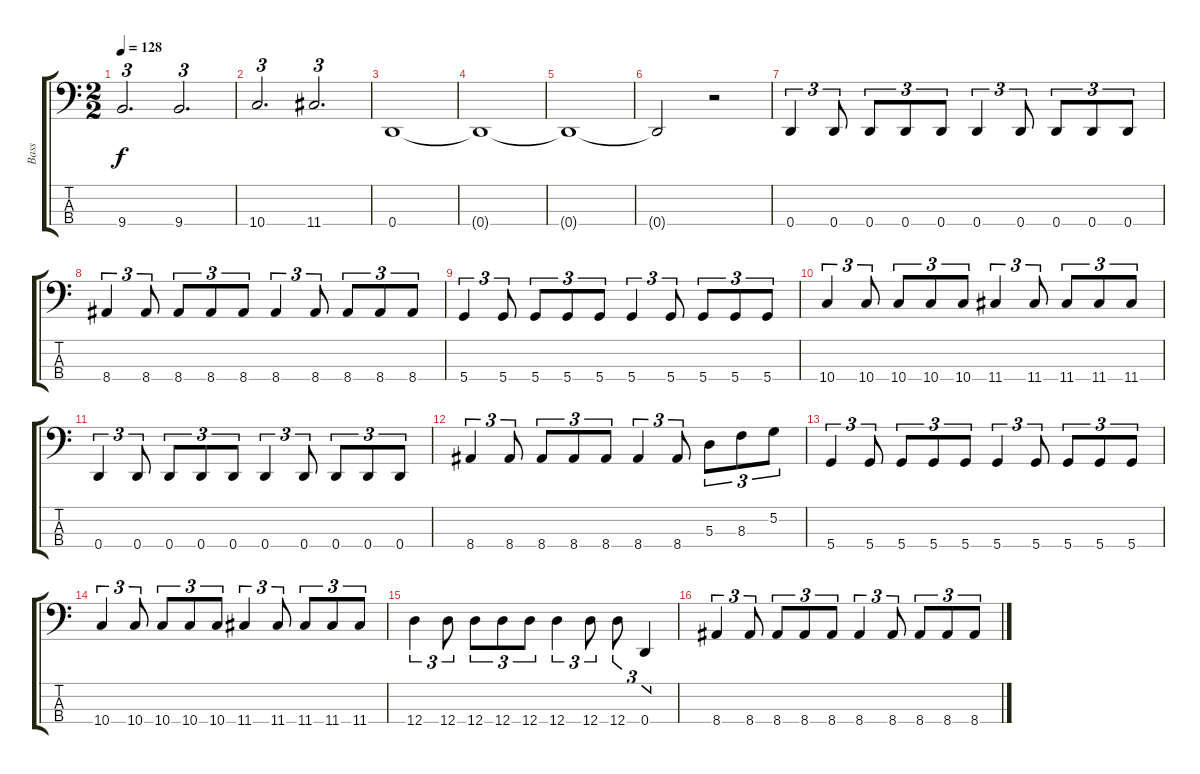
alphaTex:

\track ("Bass" "Bass") {instrument electricbasspick}
\staff {score tabs}
\tuning (G2 D2 A1 D1) {hide}
\ts (2 2)
\tempo 128
\clef f4
\ks c
9.4.2{d tu (3 2) dy f} 9.4.2{d tu (3 2)} |
10.4.2{d tu (3 2)} 11.4.2{d tu (3 2)} |
0.4.1 |
0.4{t}.1 |
0.4{t}.1 |
0.4{t}.2 r.2 |
0.4.4{tu (3 2)} 0.4.8{tu (3 2)} 0.4.8{tu (3 2)} 0.4.8{tu (3 2)} 0.4.8{tu (3 2)} 0.4.4{tu (3 2)} 0.4.8{tu (3 2)} 0.4.8{tu (3 2)} 0.4.8{tu (3 2)} 0.4.8{tu (3 2)} |
8.4.4{tu (3 2)} 8.4.8{tu (3 2)} 8.4.8{tu (3 2)} 8.4.8{tu (3 2)} 8.4.8{tu (3 2)} 8.4.4{tu (3 2)} 8.4.8{tu (3 2)} 8.4.8{tu (3 2)} 8.4.8{tu (3 2)} 8.4.8{tu (3 2)} |
5.4.4{tu (3 2)} 5.4.8{tu (3 2)} 5.4.8{tu (3 2)} 5.4.8{tu (3 2)} 5.4.8{tu (3 2)} 5.4.4{tu (3 2)} 5.4.8{tu (3 2)} 5.4.8{tu (3 2)} 5.4.8{tu (3 2)} 5.4.8{tu (3 2)} |
10.4.4{tu (3 2)} 10.4.8{tu (3 2)} 10.4.8{tu (3 2)} 10.4.8{tu (3 2)} 10.4.8{tu (3 2)} 11.4.4{tu (3 2)} 11.4.8{tu (3 2)} 11.4.8{tu (3 2)} 11.4.8{tu (3 2)} 11.4.8{tu (3 2)} |
0.4.4{tu (3 2)} 0.4.8{tu (3 2)} 0.4.8{tu (3 2)} 0.4.8{tu (3 2)} 0.4.8{tu (3 2)} 0.4.4{tu (3 2)} 0.4.8{tu (3 2)} 0.4.8{tu (3 2)} 0.4.8{tu (3 2)} 0.4.8{tu (3 2)} |
8.4.4{tu (3 2)} 8.4.8{tu (3 2)} 8.4.8{tu (3 2)} 8.4.8{tu (3 2)} 8.4.8{tu (3 2)} 8.4.4{tu (3 2)} 8.4.8{tu (3 2)} 5.3.8{tu (3 2)} 8.3.8{tu (3 2)} 5.2.8{tu (3 2)} |
5.4.4{tu (3 2)} 5.4.8{tu (3 2)} 5.4.8{tu (3 2)} 5.4.8{tu (3 2)} 5.4.8{tu (3 2)} 5.4.4{tu (3 2)} 5.4.8{tu (3 2)} 5.4.8{tu (3 2)} 5.4.8{tu (3 2)} 5.4.8{tu (3 2)} |
10.4.4{tu (3 2)} 10.4.8{tu (3 2)} 10.4.8{tu (3 2)} 10.4.8{tu (3 2)} 10.4.8{tu (3 2)} 11.4.4{tu (3 2)} 11.4.8{tu (3 2)} 11.4.8{tu (3 2)} 11.4.8{tu (3 2)} 11.4.8{tu (3 2)} |
12.4.4{tu (3 2)} 12.4.8{tu (3 2)} 12.4.8{tu (3 2)} 12.4.8{tu (3 2)} 12.4.8{tu (3 2)} 12.4.4{tu (3 2)} 12.4.8{tu (3 2)} 12.4.8{tu (3 2)} 0.4.4{tu (3 2)} |
8.4.4{tu (3 2)} 8.4.8{tu (3 2)} 8.4.8{tu (3 2)} 8.4.8{tu (3 2)} 8.4.8{tu (3 2)} 8.4.4{tu (3 2)} 8.4.8{tu (3 2)} 8.4.8{tu (3 2)} 8.4.8{tu (3 2)} 8.4.8{tu (3 2)}
